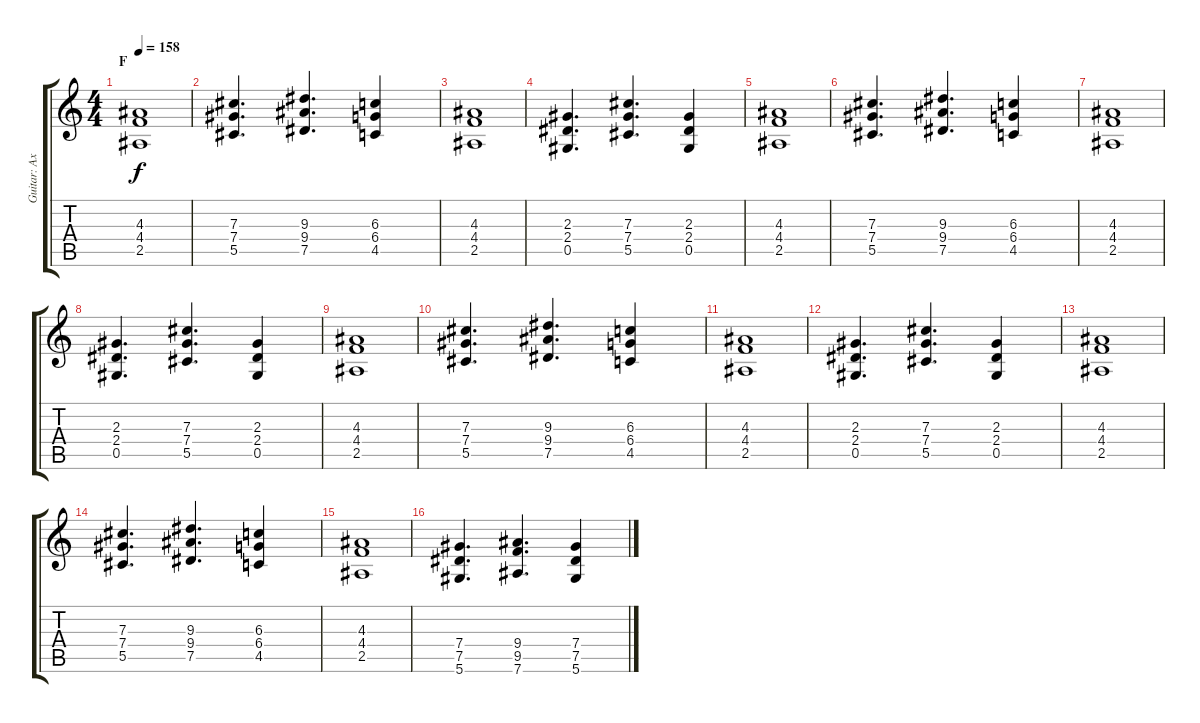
\track ("Guitar: Axel" "Guitar: Ax") {instrument overdrivenguitar}
\staff {score tabs}
\tuning (Eb4 Bb3 Gb3 Db3 Ab2 Eb2) {hide}
\ts (4 4)
\section ("" "F")
\tempo 158
\clef g2
\ks c
(4.3 4.4 2.5).1{dy f} |
(7.3 7.4 5.5).4{d} (9.3 9.4 7.5).4{d} (6.3 6.4 4.5).4 |
(4.3 4.4 2.5).1 |
(2.3 2.4 0.5).4{d} (7.3 7.4 5.5).4{d} (2.3 2.4 0.5).4 |
(4.3 4.4 2.5).1 |
(7.3 7.4 5.5).4{d} (9.3 9.4 7.5).4{d} (6.3 6.4 4.5).4 |
(4.3 4.4 2.5).1 |
(2.3 2.4 0.5).4{d} (7.3 7.4 5.5).4{d} (2.3 2.4 0.5).4 |
(4.3 4.4 2.5).1 |
(7.3 7.4 5.5).4{d} (9.3 9.4 7.5).4{d} (6.3 6.4 4.5).4 |
(4.3 4.4 2.5).1 |
(2.3 2.4 0.5).4{d} (7.3 7.4 5.5).4{d} (2.3 2.4 0.5).4 |
(4.3 4.4 2.5).1 |
(7.3 7.4 5.5).4{d} (9.3 9.4 7.5).4{d} (6.3 6.4 4.5).4 |
(4.3 4.4 2.5).1 |
(7.4 7.5 5.6).4{d} (9.4 9.5 7.6).4{d} (7.4 7.5 5.6).4
